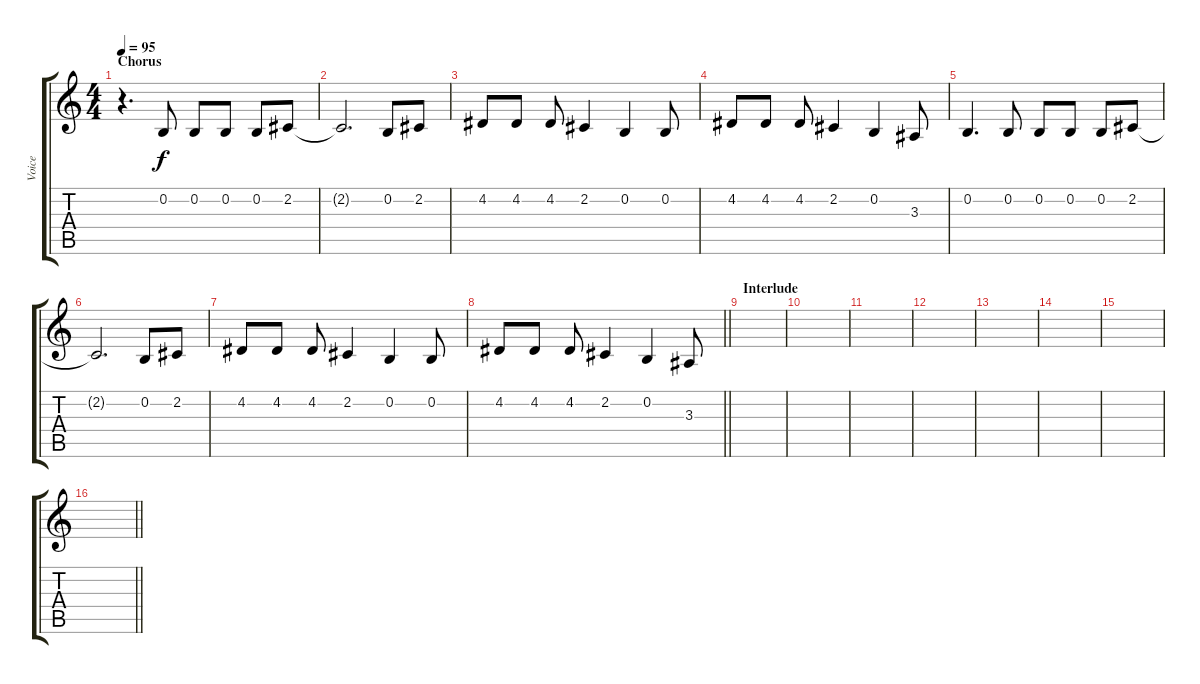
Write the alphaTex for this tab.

\track ("Voice" "Voice") {instrument lead6voice}
\staff {score tabs}
\tuning (E4 B3 G3 D3 A2 E2) {hide}
\ts (4 4)
\section ("" "Chorus ")
\tempo 95
\clef g2
\ks c
r.4{d dy f} 0.2.8 0.2.8 0.2.8 0.2.8 2.2.8 |
2.2{t}.2{d} 0.2.8 2.2.8 |
4.2.8 4.2.8 4.2.8 2.2.4 0.2.4 0.2.8 |
4.2.8 4.2.8 4.2.8 2.2.4 0.2.4 3.3.8 |
0.2.4{d} 0.2.8 0.2.8 0.2.8 0.2.8 2.2.8 |
2.2{t}.2{d} 0.2.8 2.2.8 |
4.2.8 4.2.8 4.2.8 2.2.4 0.2.4 0.2.8 |
\barLineRight lightlight
4.2.8 4.2.8 4.2.8 2.2.4 0.2.4 3.3.8 |
\section ("" "Interlude ")
|
|
|
|
|
|
|
\barLineRight lightlight
